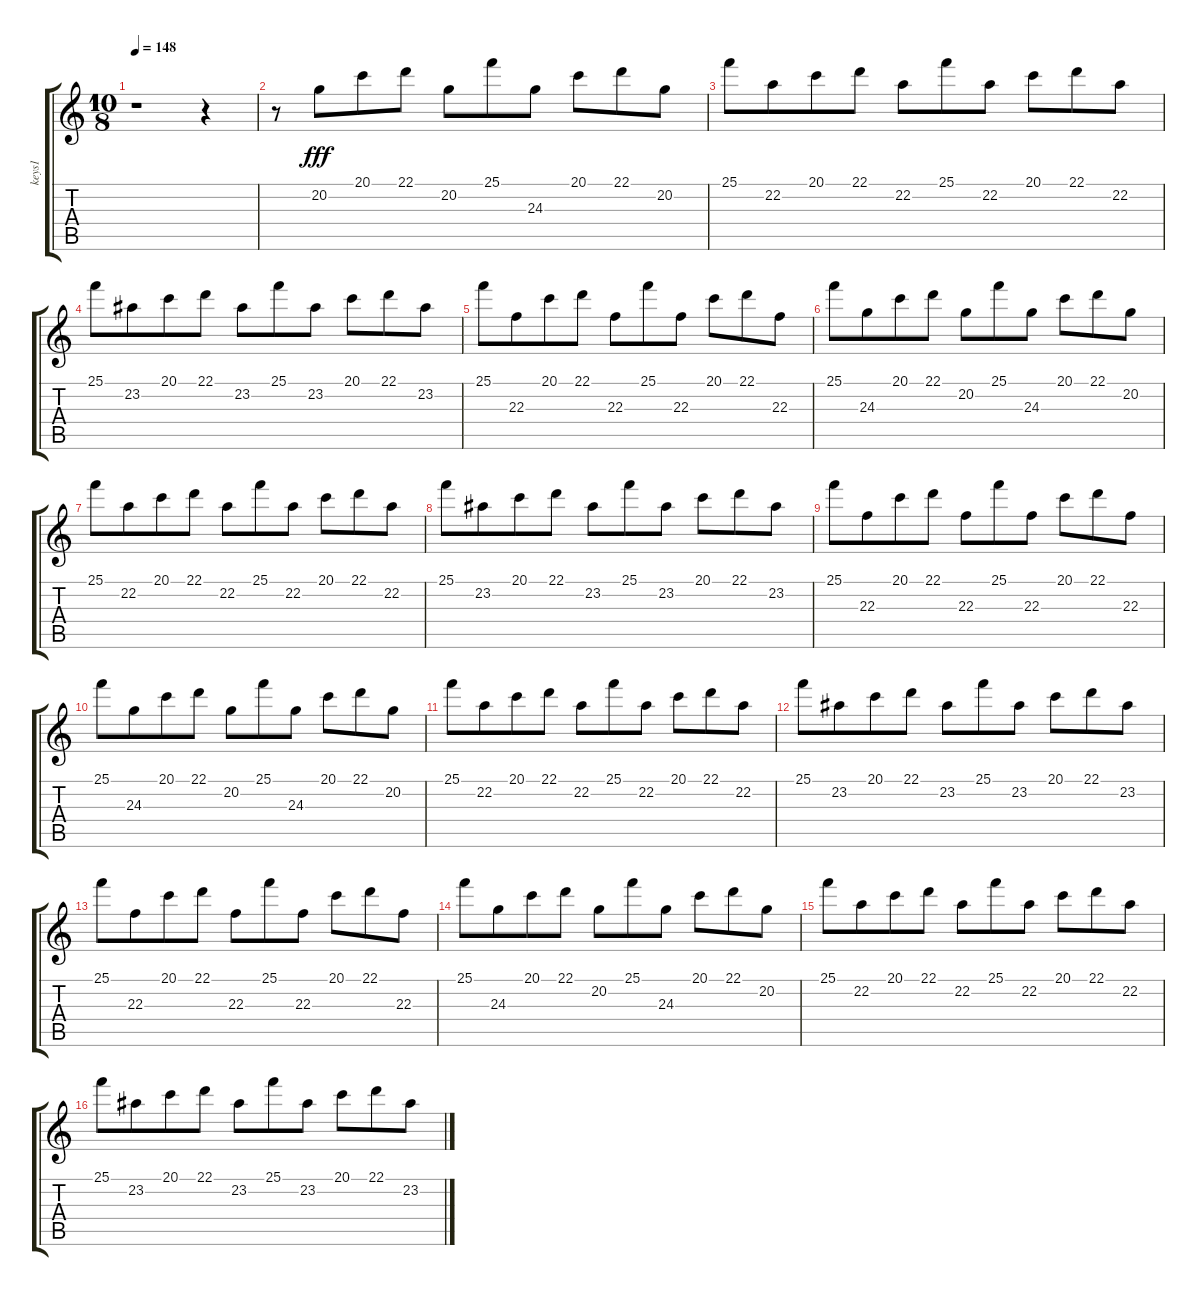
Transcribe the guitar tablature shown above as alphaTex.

\track ("keys1" "keys1") {instrument acousticgrandpiano}
\staff {score tabs}
\tuning (E4 B3 G3 D3 A2 E2) {hide}
\ts (10 8)
\tempo 148
\clef g2
\ks c
r.1{dy fff instrument acousticgrandpiano} r.4 |
r.8 20.2.8{volume 2 instrument musicbox} 20.1.8{volume 2} 22.1.8{volume 2} 20.2.8{volume 3} 25.1.8{volume 3} 24.3.8{volume 3} 20.1.8{volume 4} 22.1.8{volume 4} 20.2.8{volume 4} |
25.1.8{volume 5} 22.2.8{volume 5} 20.1.8{volume 6} 22.1.8{volume 6} 22.2.8{volume 6} 25.1.8{volume 7} 22.2.8{volume 7} 20.1.8{volume 7} 22.1.8{volume 8} 22.2.8{volume 8} |
25.1.8{volume 8} 23.2.8{volume 9} 20.1.8{volume 9} 22.1.8{volume 10} 23.2.8{volume 10} 25.1.8{volume 10} 23.2.8{volume 11} 20.1.8{volume 11} 22.1.8{volume 11} 23.2.8{volume 12} |
25.1.8{volume 12} 22.3.8{volume 12} 20.1.8{volume 13} 22.1.8{volume 13} 22.3.8{volume 14} 25.1.8{volume 14} 22.3.8{volume 14} 20.1.8{volume 15} 22.1.8{volume 15} 22.3.8{volume 16} |
25.1.8{volume 16} 24.3.8 20.1.8 22.1.8 20.2.8 25.1.8 24.3.8 20.1.8 22.1.8 20.2.8 |
25.1.8 22.2.8 20.1.8 22.1.8 22.2.8 25.1.8 22.2.8 20.1.8 22.1.8 22.2.8 |
25.1.8 23.2.8 20.1.8 22.1.8 23.2.8 25.1.8 23.2.8 20.1.8 22.1.8 23.2.8 |
25.1.8 22.3.8 20.1.8 22.1.8 22.3.8 25.1.8 22.3.8 20.1.8 22.1.8 22.3.8 |
25.1.8 24.3.8 20.1.8 22.1.8 20.2.8 25.1.8 24.3.8 20.1.8 22.1.8 20.2.8 |
25.1.8 22.2.8 20.1.8 22.1.8 22.2.8 25.1.8 22.2.8 20.1.8 22.1.8 22.2.8 |
25.1.8 23.2.8 20.1.8 22.1.8 23.2.8 25.1.8 23.2.8 20.1.8 22.1.8 23.2.8 |
25.1.8 22.3.8 20.1.8 22.1.8 22.3.8 25.1.8 22.3.8 20.1.8 22.1.8 22.3.8 |
25.1.8 24.3.8 20.1.8 22.1.8 20.2.8 25.1.8 24.3.8 20.1.8 22.1.8 20.2.8 |
25.1.8 22.2.8 20.1.8 22.1.8 22.2.8 25.1.8 22.2.8 20.1.8 22.1.8 22.2.8 |
25.1.8 23.2.8 20.1.8 22.1.8 23.2.8 25.1.8 23.2.8 20.1.8 22.1.8 23.2.8
